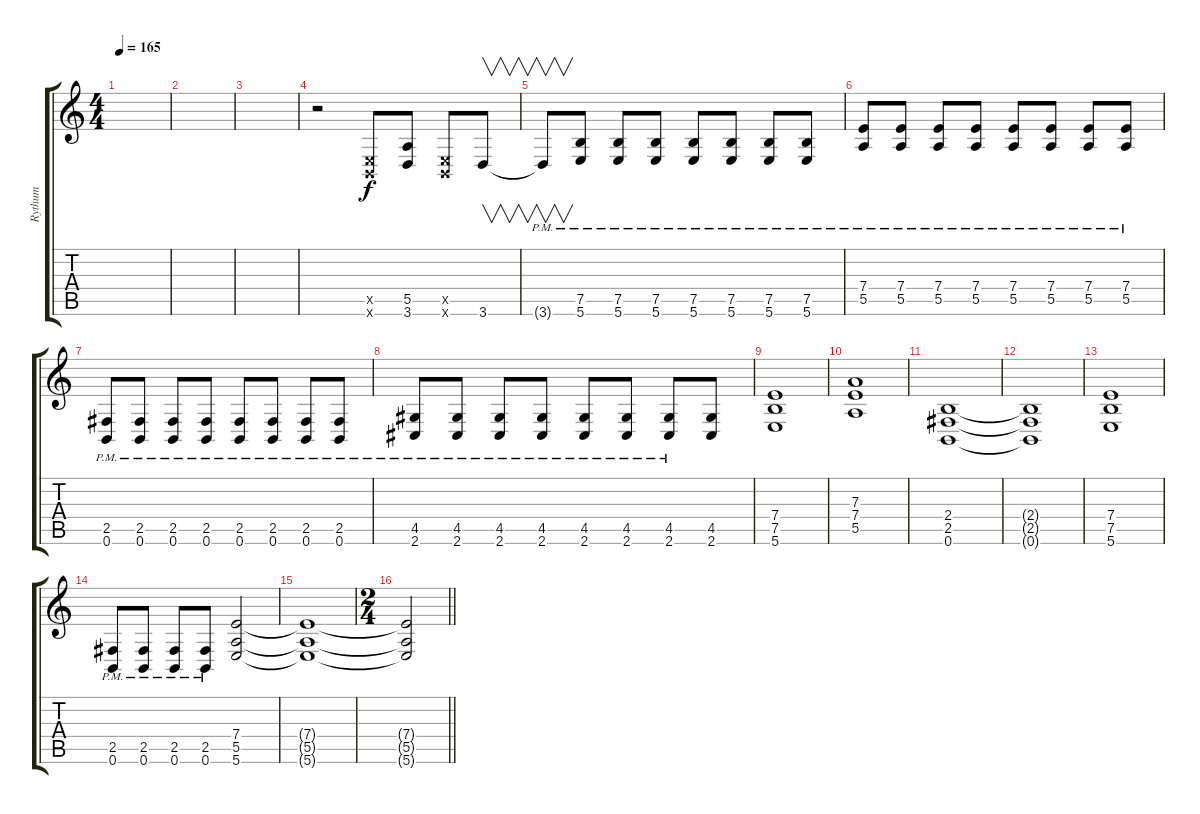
\track ("Rythum" "Rythum") {instrument distortionguitar}
\staff {score tabs}
\tuning (B3 Gb3 D3 A2 E2 B1) {hide}
\ts (4 4)
\tempo 165
\clef g2
\ks c
|
|
|
r.2{volume 16 instrument distortionguitar} (0.5{x} 0.6{x}).8 (5.5 3.6).8 (0.5{x} 0.6{x}).8 3.6.8{v} |
3.6{pm t}.8{v} (7.5{pm} 5.6{pm}).8 (7.5{pm} 5.6{pm}).8 (7.5{pm} 5.6{pm}).8 (7.5{pm} 5.6{pm}).8 (7.5{pm} 5.6{pm}).8 (7.5{pm} 5.6{pm}).8 (7.5{pm} 5.6{pm}).8 |
(7.4{pm} 5.5{pm}).8 (7.4{pm} 5.5{pm}).8 (7.4{pm} 5.5{pm}).8 (7.4{pm} 5.5{pm}).8 (7.4{pm} 5.5{pm}).8 (7.4{pm} 5.5{pm}).8 (7.4{pm} 5.5{pm}).8 (7.4{pm} 5.5{pm}).8 |
(2.5{pm} 0.6{pm}).8 (2.5{pm} 0.6{pm}).8 (2.5{pm} 0.6{pm}).8 (2.5{pm} 0.6{pm}).8 (2.5{pm} 0.6{pm}).8 (2.5{pm} 0.6{pm}).8 (2.5{pm} 0.6{pm}).8 (2.5{pm} 0.6{pm}).8 |
(4.5{pm} 2.6{pm}).8 (4.5{pm} 2.6{pm}).8 (4.5{pm} 2.6{pm}).8 (4.5{pm} 2.6{pm}).8 (4.5{pm} 2.6{pm}).8 (4.5{pm} 2.6).8 (4.5{pm} 2.6).8 (4.5 2.6).8 |
(7.4 7.5 5.6).1{volume 13} |
(7.3 7.4 5.5).1 |
(2.4 2.5 0.6).1 |
(2.4{t} 2.5{t} 0.6{t}).1 |
(7.4 7.5 5.6).1 |
(2.5{pm} 0.6{pm}).8{volume 12} (2.5{pm} 0.6{pm}).8 (2.5{pm} 0.6{pm}).8 (2.5{pm} 0.6{pm}).8 (7.4 5.5 5.6).2 |
(7.4{t} 5.5{t} 5.6{t}).1 |
\ts (2 4)
\barLineRight lightlight
(7.4{t} 5.5{t} 5.6{t}).2
